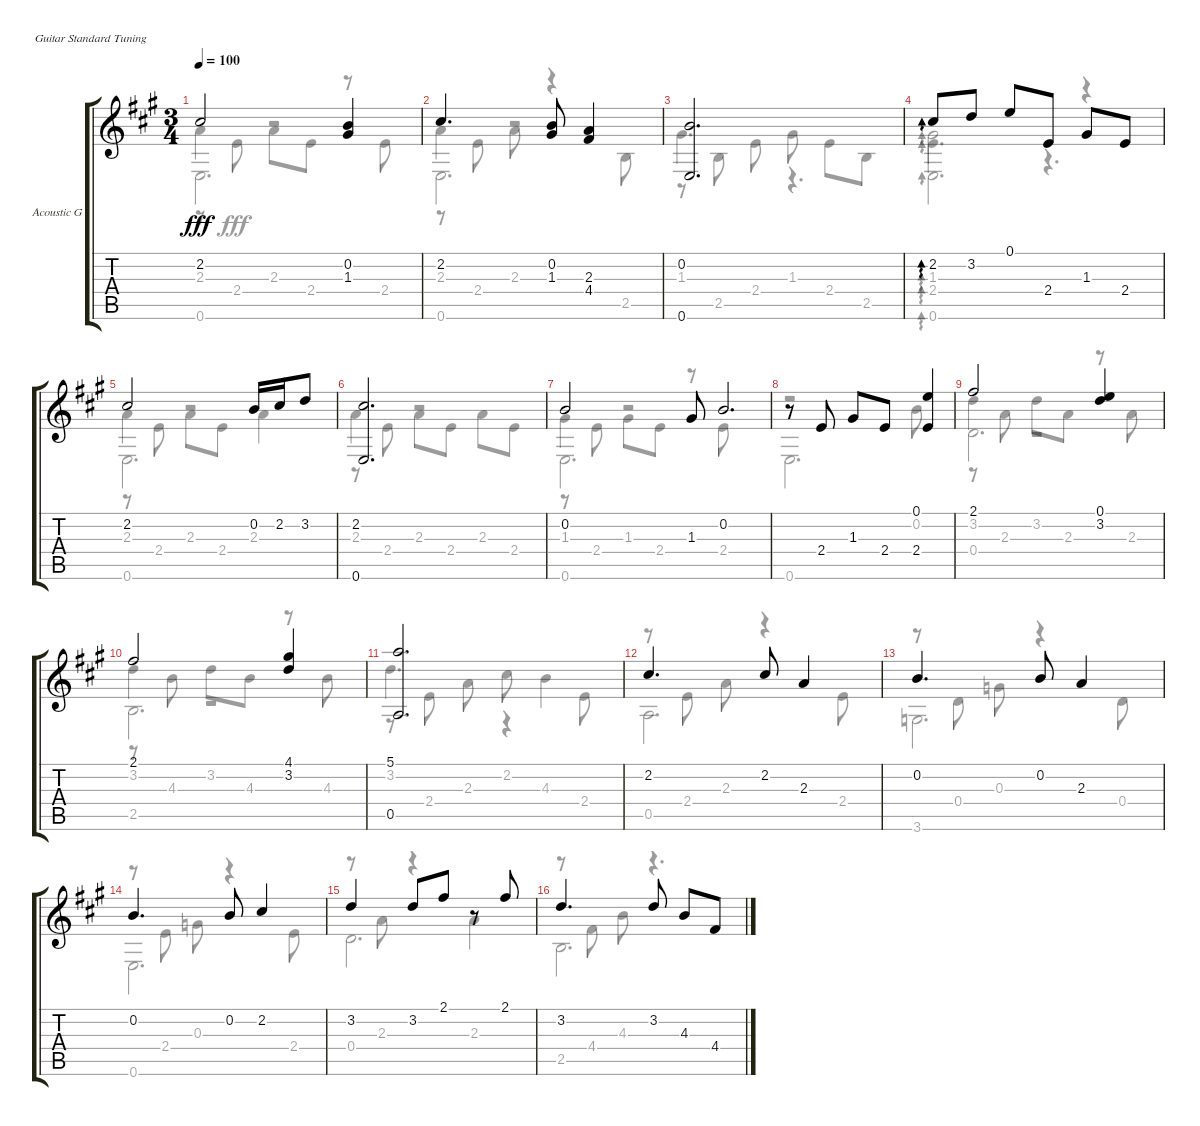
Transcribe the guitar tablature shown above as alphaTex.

\bracketExtendMode groupsimilarinstruments
\firstSystemTrackNameOrientation horizontal
\otherSystemsTrackNameOrientation horizontal
\track ("Acoustic Guitar " "Acoustic G") {instrument acousticguitarsteel}
\staff {score tabs}
\tuning (E4 B3 G3 D3 A2 E2)
\voice
\ts (3 4)
\tempo 100
\clef g2
\ks a
2.2.2{dy fff} (0.2 1.3).4 |
2.2.4{d} (0.2 1.3).8 (2.3 4.4).4 |
(0.2 0.6).2{d} |
2.2.8{ad 0} 3.2.8 0.1.8 2.4.8 1.3.8 2.4.8 |
2.2.2 0.2.16 2.2.16 3.2.8 |
(2.2 0.6).2{d} |
0.2.2 1.3.8 0.2.2{d} |
r.8 2.4.8 1.3.8 2.4.8 (0.1 2.4).4 |
2.1.2 (0.1 3.2).4 |
2.1.2 (4.1 3.2).4 |
(5.1 0.5).2{d} |
2.2.4{d} 2.2.8 2.3.4 |
0.2.4{d} 0.2.8 2.3.4 |
0.2.4{d} 0.2.8 2.2.4 |
3.2.4 3.2.8 2.1.8 r.8 2.1.8 |
3.2.4{d} 3.2.8 4.3.8 4.4.8
\voice
\clef g2
\ottava regular
\simile none
\ks a
2.3.4{dy fff} 2.3.8 2.4.8 r.8 2.4.8 |
2.3.4 2.3.8 r.4 2.5.8 |
1.3.4{d} 1.3.8 2.4.8 2.5.8 |
1.3.2{ad 0} r.4 |
2.3.4 2.3.8 2.4.8 2.3.4 |
2.3.4 2.3.8 2.4.8 2.3.8 2.4.8 |
1.3.4 1.3.8 2.4.8 r.8 2.4.8 |
r.2 0.2.8 |
3.2.4 3.2.8 2.3.8 r.8 2.3.8 |
3.2.4 3.2.8 4.3.8 r.8 4.3.8 |
3.2.4{d} 2.2.8 4.3.4 |
r.8 2.4.8 2.3.8 r.4 2.4.8 |
r.8 0.4.8 0.3.8 r.4 0.4.8 |
r.8 2.4.8 0.3.8 r.4 2.4.8 |
r.8 2.3.8 r.4 2.3.4 |
r.8 4.4.8 4.3.8 r.4{d}
\voice
\clef g2
\ottava regular
\simile none
\ks a
r.8{dy fff} 2.4.8 r.2 |
r.8 2.4.8 r.2 |
r.8 2.5.8 2.4.8 r.4{d} |
2.4.4{d ad 0} r.4{d} |
r.8 2.4.8 r.2 |
r.8 2.4.8 r.2 |
r.8 2.4.8 r.2 |
0.6.2{d} |
r.8 2.3.8 r.2 |
r.8 4.3.8 r.2 |
r.8 2.4.8 2.3.8 r.4 2.4.8 |
0.5.2{d} |
3.6.2{d} |
0.6.2{d} |
0.4.2{d} |
2.5.2{d}
\voice
\clef g2
\ottava regular
\simile none
\ks a
0.6.2{d dy fff} |
0.6.2{d} |
|
0.6.2{d ad 0} |
0.6.2{d} |
|
0.6.2{d} |
|
0.4.2{d} |
2.5.2{d} |
|
|
|
|
|
